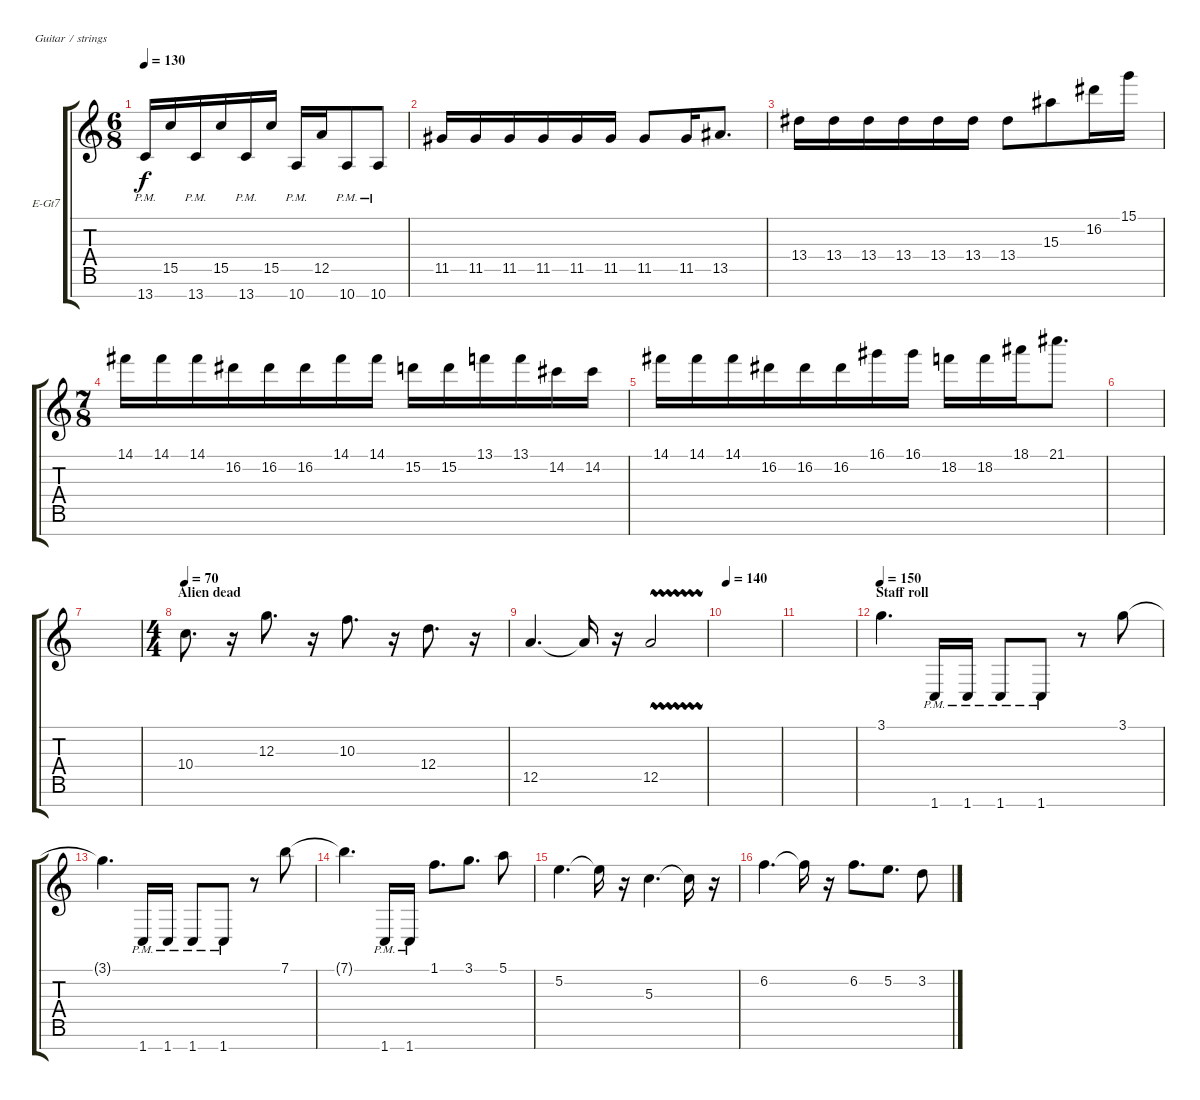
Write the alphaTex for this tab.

\defaultSystemsLayout 4
\bracketExtendMode groupsimilarinstruments
\firstSystemTrackNameOrientation horizontal
\otherSystemsTrackNameOrientation horizontal
\track ("Electric Guitar" "E-Gt7") {instrument overdrivenguitar}
\staff {score tabs}
\tuning (E4 B3 G3 D3 A2 E2 B1)
\ts (6 8)
\tempo 130
\clef g2
\ks c
13.7{pm}.16{dy f} 15.5.16 13.7{pm}.16 15.5.16 13.7{pm}.16 15.5.16 10.7{pm}.16 12.5.16 10.7{pm}.8 10.7{pm}.8 |
11.5.16 11.5.16 11.5.16 11.5.16 11.5.16 11.5.16 11.5.8 11.5.16 13.5.8{d} |
13.4.16 13.4.16 13.4.16 13.4.16 13.4.16 13.4.16 13.4.8 15.3.8 16.2.16 15.1.16 |
\ts (7 8)
14.1.16 14.1.16 14.1.16 16.2.16 16.2.16 16.2.16 14.1.16 14.1.16 15.2.16 15.2.16 13.1.16 13.1.16 14.2.16 14.2.16 |
14.1.16 14.1.16 14.1.16 16.2.16 16.2.16 16.2.16 16.1.16 16.1.16 18.2.16 18.2.16 18.1.16 21.1.8{d} |
|
|
\ts (4 4)
\section ("" "Alien dead")
\tempo 70
10.4.8{d} r.16 12.3.8{d} r.16 10.3.8{d} r.16 12.4.8{d} r.16 |
12.5.4{d} 12.5{t}.16 r.16 12.5{vw}.2 |
\tempo 140
|
|
\section ("" "Staff roll")
\tempo 150
3.1.4{d} 1.7{pm}.16 1.7{pm}.16 1.7{pm}.8 1.7{pm}.8 r.8 3.1.8 |
3.1{t}.4{d} 1.7{pm}.16 1.7{pm}.16 1.7{pm}.8 1.7{pm}.8 r.8 7.1.8 |
7.1{t}.4{d} 1.7{pm}.16 1.7{pm}.16 1.1.8{d} 3.1.8{d} 5.1.8 |
5.2.4{d} 5.2{t}.16 r.16 5.3.4{d} 5.3{t}.16 r.16 |
6.2.4{d} 6.2{t}.16 r.16 6.2.8{d} 5.2.8{d} 3.2.8
